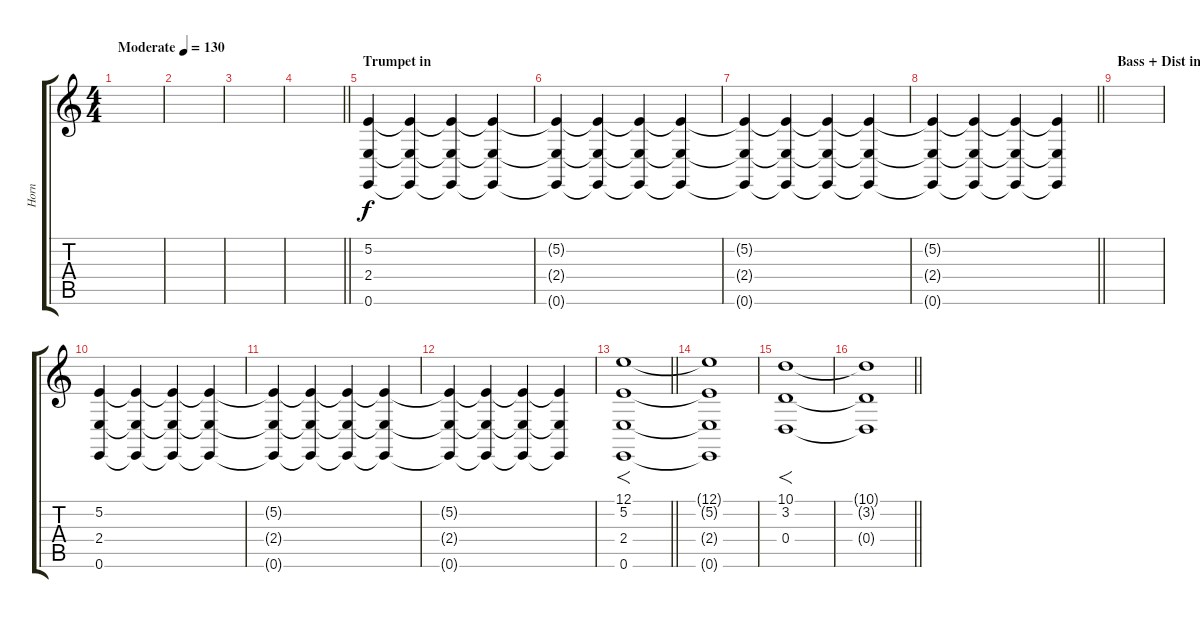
\track ("Horn" "Horn") {instrument trumpet}
\staff {score tabs}
\tuning (E4 B3 G3 D3 A2 E2) {hide}
\ts (4 4)
\tempo (130 "Moderate")
\clef g2
\ks c
|
|
|
\barLineRight lightlight
|
\section ("" "Trumpet in")
(5.2 2.4 0.6).4{volume 5} (5.2{t} 2.4{t} 0.6{t}).4{volume 6} (5.2{t} 2.4{t} 0.6{t}).4{volume 7} (5.2{t} 2.4{t} 0.6{t}).4{volume 8} |
(5.2{t} 2.4{t} 0.6{t}).4{volume 9} (5.2{t} 2.4{t} 0.6{t}).4{volume 11} (5.2{t} 2.4{t} 0.6{t}).4{volume 12} (5.2{t} 2.4{t} 0.6{t}).4{volume 14} |
(5.2{t} 2.4{t} 0.6{t}).4{volume 15} (5.2{t} 2.4{t} 0.6{t}).4{volume 14} (5.2{t} 2.4{t} 0.6{t}).4{volume 12} (5.2{t} 2.4{t} 0.6{t}).4{volume 11} |
\barLineRight lightlight
(5.2{t} 2.4{t} 0.6{t}).4{volume 9} (5.2{t} 2.4{t} 0.6{t}).4{volume 8} (5.2{t} 2.4{t} 0.6{t}).4{volume 7} (5.2{t} 2.4{t} 0.6{t}).4{volume 6} |
\section ("" "Bass + Dist in")
|
(5.2 2.4 0.6).4{volume 7} (5.2{t} 2.4{t} 0.6{t}).4{volume 9} (5.2{t} 2.4{t} 0.6{t}).4{volume 11} (5.2{t} 2.4{t} 0.6{t}).4{volume 12} |
(5.2{t} 2.4{t} 0.6{t}).4{volume 13} (5.2{t} 2.4{t} 0.6{t}).4{volume 14} (5.2{t} 2.4{t} 0.6{t}).4{volume 12} (5.2{t} 2.4{t} 0.6{t}).4{volume 11} |
(5.2{t} 2.4{t} 0.6{t}).4{volume 9} (5.2{t} 2.4{t} 0.6{t}).4{volume 7} (5.2{t} 2.4{t} 0.6{t}).4{volume 6} (5.2{t} 2.4{t} 0.6{t}).4{volume 4} |
\barLineRight lightlight
(12.1 5.2 2.4 0.6).1{f volume 11} |
(12.1{t} 5.2{t} 2.4{t} 0.6{t}).1 |
(10.1 3.2 0.4).1{f volume 11} |
\barLineRight lightlight
(10.1{t} 3.2{t} 0.4{t}).1
